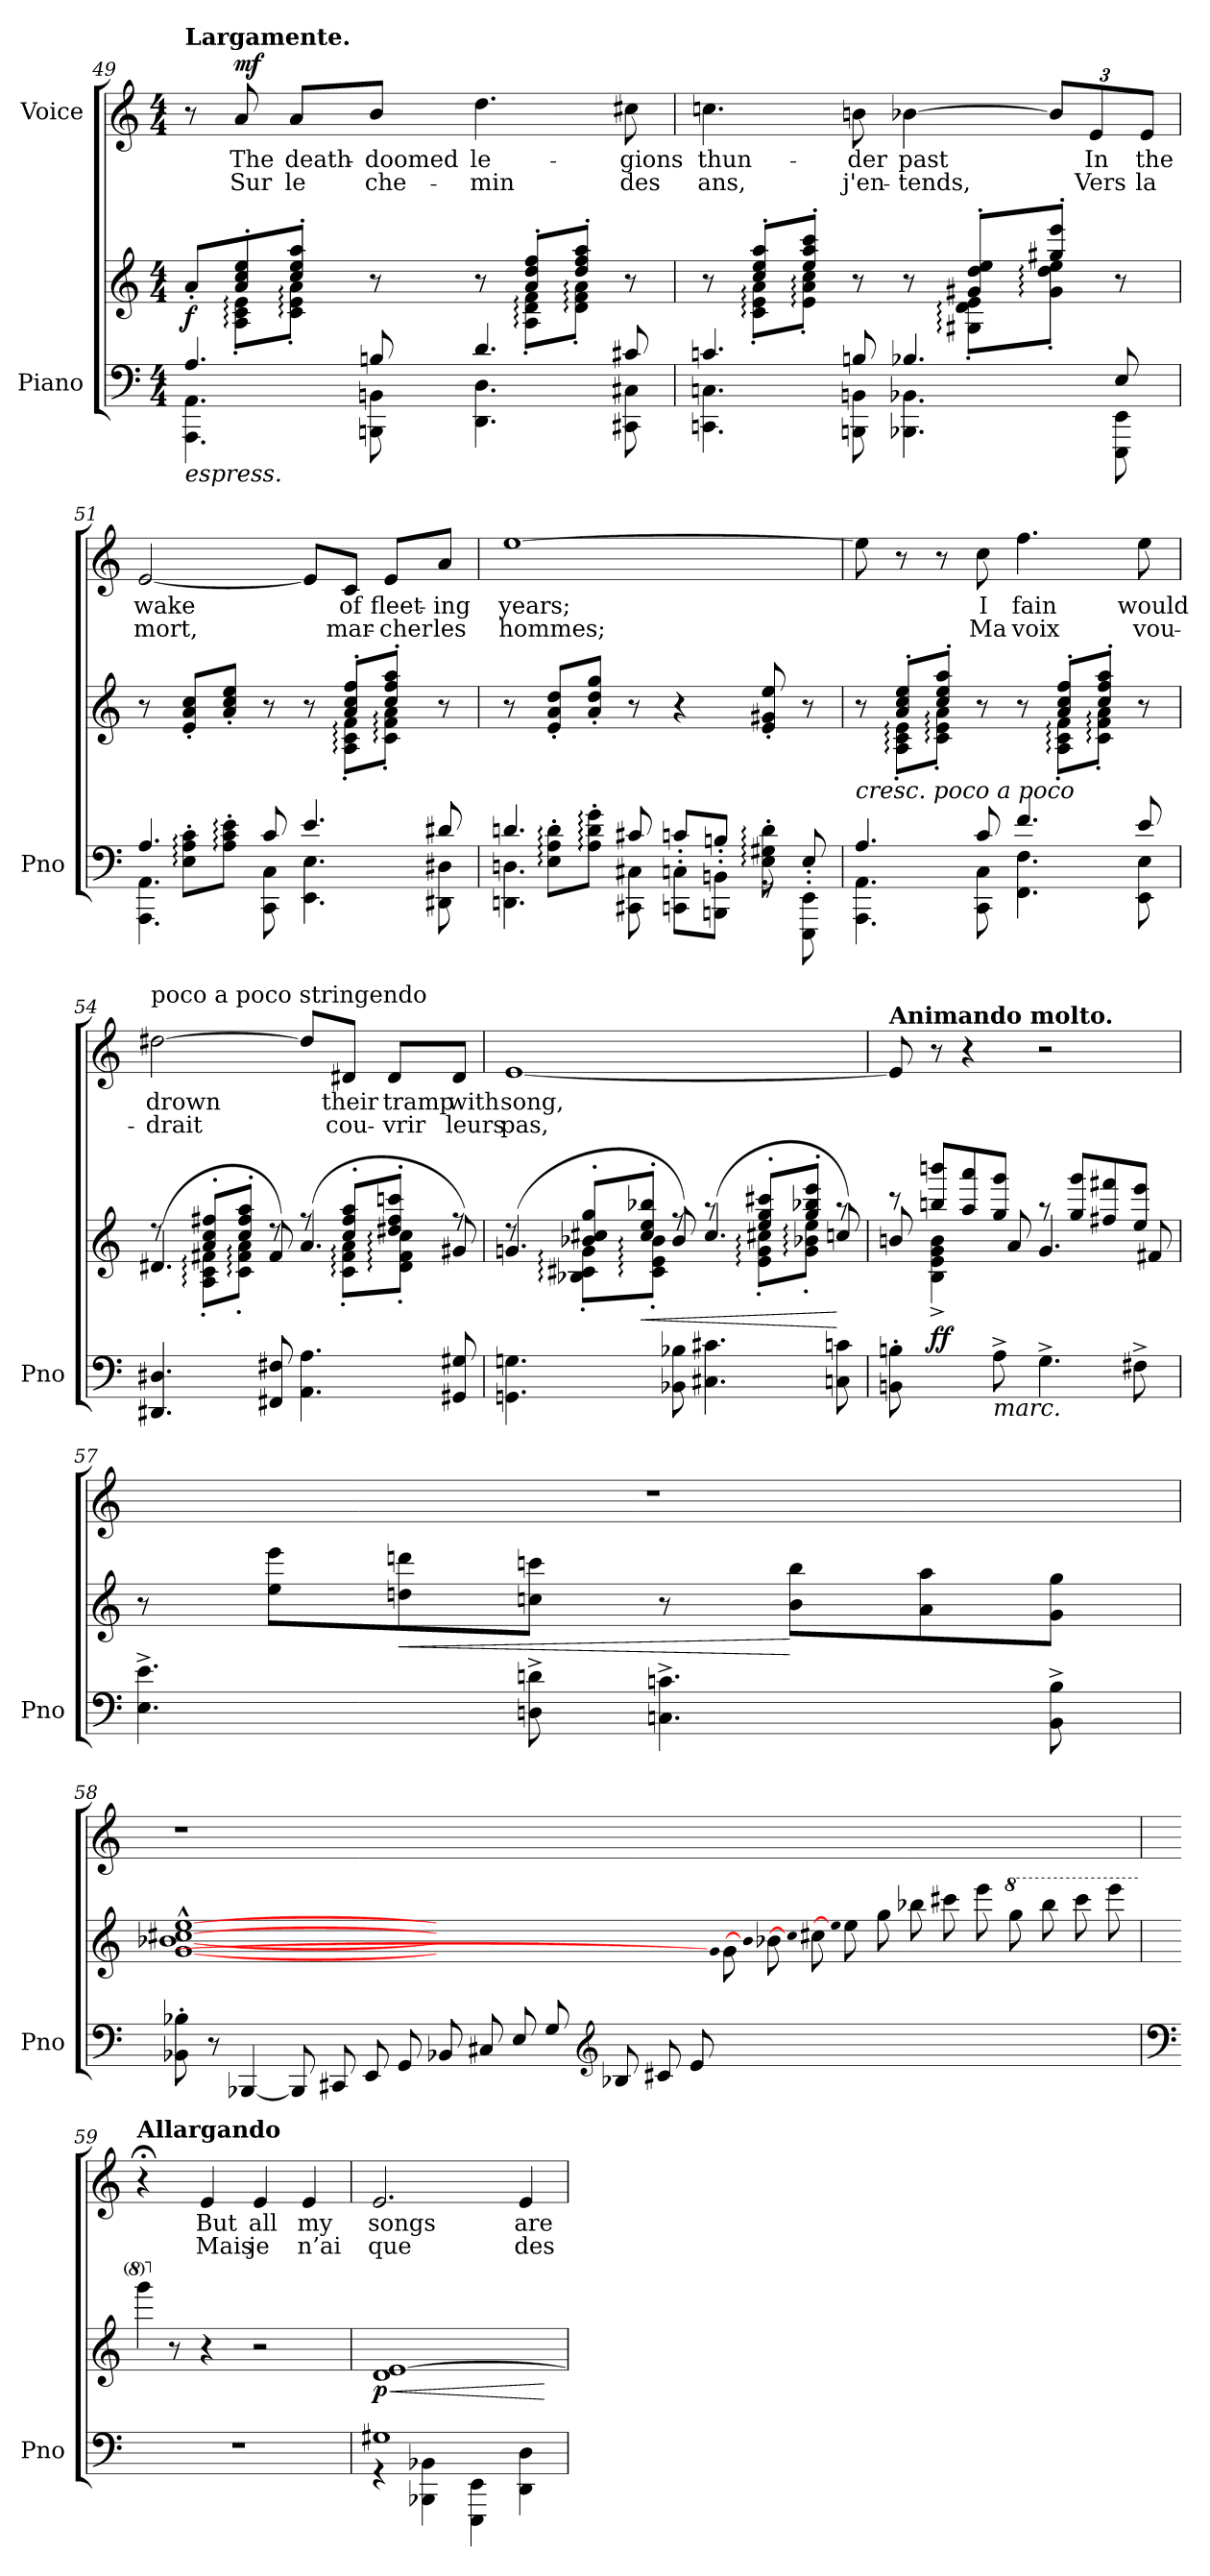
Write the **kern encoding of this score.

**kern	**kern	**dynam	**kern	**text	**text	**dynam
*part2	*part2	*part2	*part1	*part1	*part1	*part1
*staff3	*staff2	*staff2/3	*staff1	*staff1	*staff1	*staff1
*I"Piano	*	*	*I"Voice	*	*	*
*I'Pno	*	*	*	*	*	*
!!LO:PB:g=z
*clefF4	*clefG2	*	*clefG2	*	*	*
*k[]	*k[]	*	*k[]	*	*	*
*M4/4	*M4/4	*	*M4/4	*	*	*
=49	=49	=49	=49	=49	=49	=49
*^	*^	*	*	*	*	*
!	!	!	!	!	!LO:TX:a:B:t=Largamente.	!	!	!
!LO:TX:b:i:t=espress.	!	!	!	!	!	!	!	!
!	!	!	!	!LO:DY:b	!	!	!	!
4.A/	4.AAA\ 4.AA\	8a'>/L	8ryy	f	8r	.	.	.
!	!	!	!	!	!	!LO:LY:b	!LO:LY:b	!LO:DY:a
.	.	8a/' 8cc/' 8ee/'	8A\::' 8c\::' 8e\::'L	.	8a/	The	Sur	mf
!	!	!	!	!	!	!LO:LY:b	!LO:LY:b	!
.	.	8cc/' 8ee/' 8aa/'J	8c\::' 8e\::' 8a\::'J	.	8a/L	death-	le	.
!	!	!	!	!	!	!LO:LY:b	!LO:LY:b	!
8Bn/	8BBBn\ 8BBn\	8r	4ryy	.	8b/J	-doomed	che-	.
!	!	!	!	!	!	!LO:LY:b	!LO:LY:b	!
4.d/	4.DD\ 4.D\	8r	.	.	4.dd\	le-	-min	.
.	.	8a/' 8dd/' 8ff/'L	8A\::' 8d\::' 8f\::'L	.	.	.	.	.
.	.	8dd/' 8ff/' 8aa/'J	8d\::' 8f\::' 8a\::'J	.	.	.	.	.
!	!	!	!	!	!	!LO:LY:b	!LO:LY:b	!
8c#X/	8CC#X\ 8C#X\	8r	8ryy	.	8cc#X\	-gions	des	.
=50	=50	=50	=50	=50	=50	=50	=50	=50
!	!	!	!	!	!	!LO:LY:b	!LO:LY:b	!
4.cn/	4.CCn\ 4.Cn\	8r	8ryy	.	4.ccn\	thun-	ans,	.
.	.	8cc/' 8ee/' 8aa/'L	8c\::' 8e\::' 8a\::'L	.	.	.	.	.
.	.	8ee/' 8aa/' 8ccc/'J	8e\::' 8a\::' 8cc\::'J	.	.	.	.	.
!	!	!	!	!	!	!LO:LY:b	!LO:LY:b	!
8Bn/	8BBBn\ 8BBn\	8r	4ryy	.	8bn\	-der	j'en-	.
!	!	!	!	!	!	!LO:LY:b	!LO:LY:b	!
4.B-X/	4.BBB-X\ 4.BB-X\	8r	.	.	[4b-X\	past	-tends,	.
.	.	8g#X/' 8dd/' 8ee/'L	8G#X\::' 8d\::' 8e\::'L	.	.	.	.	.
.	.	8gg#X/' 8eee/'J	8g#\::' 8dd\::' 8ee\::'J	.	12b-/L]	.	.	.
!	!	!	!	!	!	!LO:LY:b	!LO:LY:b	!
.	.	.	.	.	12e/	In	Vers	.
8E/	8EEE\ 8EE\	8r	8ryy	.	.	.	.	.
!	!	!	!	!	!	!LO:LY:b	!LO:LY:b	!
.	.	.	.	.	12e/J	the	la	.
=51	=51	=51	=51	=51	=51	=51	=51	=51
*	*^	*	*	*	*	*	*	*
!	!	!	!	!	!	!	!LO:LY:b	!LO:LY:b	!
8ryy	4.A/	4.AAA\ 4.AA\	8r	8ryy	.	[2e/	wake	mort,	.
*	*	*	*v	*v	*	*	*	*	*
8E\::' 8A\::' 8c\::'L	.	.	8e/' 8a/' 8cc/'L	.	.	.	.	.
8A\::' 8c\::' 8e\::'J	.	.	8a/' 8cc/' 8ee/'J	.	.	.	.	.
2ryy	8c/	8CC\ 8C\	8r	.	.	.	.	.
.	4.e/	4.EE\ 4.E\	8r	.	8e/L]	.	.	.
*	*	*	*^	*	*	*	*	*
!	!	!	!	!	!	!	!LO:LY:b	!LO:LY:b	!
.	.	.	8a/' 8cc/' 8ff/'L	8A\::' 8c\::' 8f\::'L	.	8c/J	of	mar-	.
!	!	!	!	!	!	!	!LO:LY:b	!LO:LY:b	!
.	.	.	8cc/' 8ff/' 8aa/'J	8c\::' 8f\::' 8a\::'J	.	8e/L	fleet-	-cher	.
!	!	!	!	!	!	!	!LO:LY:b	!LO:LY:b	!
8ryy	8d#X/	8DD#X\ 8D#X\	8r	8ryy	.	8a/J	-ing	les	.
!!LO:LB:g=z
=52	=52	=52	=52	=52	=52	=52	=52	=52	=52
!	!	!	!	!	!	!	!LO:LY:b	!LO:LY:b	!
*	*	*	*v	*v	*	*	*	*	*
8ryy	4.dn/	4.DDn\ 4.Dn\	8r	.	[1ee	years;	hommes;	.
8E\::' 8A\::' 8d\::'L	.	.	8e/' 8a/' 8dd/'L	.	.	.	.	.
8A\::' 8d\::' 8g\::'J	.	.	8a/' 8dd/' 8gg/'J	.	.	.	.	.
4.ryy	8c#X/	8CC#X\ 8C#X\	8r	.	.	.	.	.
.	8cn'/L	8CCn\' 8Cn\'L	4r	.	.	.	.	.
.	8Bn'/J	8BBBn\' 8BBn\'J	.	.	.	.	.	.
8E\::' 8G#X\::' 8d\::'	8r	8ryy	8e/' 8g#X/' 8ee/'	.	.	.	.	.
8ryy	8E'/	8EEE\' 8EE\'	8r	.	.	.	.	.
=53	=53	=53	=53	=53	=53	=53	=53	=53
*	*	*	*^	*	*	*	*	*
!	!	!	!LO:TX:b:i:t=cresc. poco a poco	!	!	!	!	!	!
*	*v	*v	*	*	*	*	*	*	*
4.A/	4.AAA\ 4.AA\	8r	8ryy	.	8ee\]	.	.	.
.	.	8a/' 8cc/' 8ee/'L	8A\::' 8c\::' 8e\::'L	.	8r	.	.	.
.	.	8cc' 8ee' 8aa'J	8c\::' 8e\::' 8a\::'J	.	8r	.	.	.
!	!	!	!	!	!	!LO:LY:b	!LO:LY:b	!
8c/	8CC\ 8C\	8r	4ryy	.	8cc\	I	Ma	.
!	!	!	!	!	!	!LO:LY:b	!LO:LY:b	!
4.f/	4.FF\ 4.F\	8r	.	.	4.ff\	fain	voix	.
.	.	8a/' 8cc/' 8ff/'L	8A\::' 8c\::' 8f\::'L	.	.	.	.	.
.	.	8cc/' 8ff/' 8aa/'J	8c\::' 8f\::' 8a\::'J	.	.	.	.	.
!	!	!	!	!	!	!LO:LY:b	!LO:LY:b	!
8e/	8EE\ 8E\	8r	8ryy	.	8ee\	would	vou-	.
=54	=54	=54	=54	=54	=54	=54	=54	=54
*	*	*	*^	*	*	*	*	*
!	!	!	!	!	!	!LO:TX:a:t=poco a poco stringendo	!	!	!
!	!	!	!	!	!	!	!LO:LY:b	!LO:LY:b	!
*v	*v	*	*	*	*	*	*	*	*
4.DD#X/ 4.D#X/	8r	8ryy	(<4.d#X/	.	[2dd#X\	drown	-drait	.
.	8a/' 8cc/' 8ff#X/'L	8A\::' 8c\::' 8f#X\::'L	.	.	.	.	.	.
.	8cc/' 8ff#/' 8aa/'J	8c\::' 8f#\::' 8a\::'J	.	.	.	.	.	.
8FF#X/ 8F#X/	8r	4ryy	8f#/)	.	.	.	.	.
4.AA\ 4.A\	8r	.	(<4.a/	.	8dd#/L]	.	.	.
!	!	!	!	!	!	!LO:LY:b	!LO:LY:b	!
.	8cc/' 8ff#/' 8aa/'L	8c\::' 8f#\::' 8a\::'L	.	.	8d#X/J	their	cou-	.
!	!	!	!	!	!	!LO:LY:b	!LO:LY:b	!
.	8dd#X/' 8ff#/' 8cccn/'J	8d#\::' 8f#\::' 8cc\::'J	.	.	8d#/L	tramp	-vrir	.
!	!	!	!	!	!	!LO:LY:b	!LO:LY:b	!
8GG#X/ 8G#X/	8r	8ryy	8g#X/)	.	8d#/J	with	leurs	.
!!LO:LB:g=z
=55	=55	=55	=55	=55	=55	=55	=55	=55
!	!	!	!	!	!	!LO:LY:b	!LO:LY:b	!
4.GGn\ 4.Gn\	8r	8ryy	(<4.gn/	.	[1e	song,	pas,	.
.	8b-X/' 8cc#X/' 8gg/'L	8B-X\::' 8c#X\::' 8g\::'L	.	.	.	.	.	.
!	!	!	!	!LO:HP:b	!	!	!	!
.	8cc#/' 8ee/' 8bb-X/'J	8c#\::' 8e\::' 8b-\::'J	.	<	.	.	.	.
8BB-X\ 8B-X\	8r	4ryy	8b-/)	.	.	.	.	.
4.C#X\ 4.c#X\	8r	.	(<4.cc#/	.	.	.	.	.
.	8ee/' 8gg/' 8ccc#X/'L	8e\::' 8g\::' 8cc#X\::'L	.	.	.	.	.	.
.	8gg/' 8bb-X/' 8eee/'J	8g\::' 8b-X\::' 8ee\::'J	.	.	.	.	.	.
8Cn\ 8cn\	8r	8ryy	8ccn/)	[	.	.	.	.
=56	=56	=56	=56	=56	=56	=56	=56	=56
!	!	!	!	!	!LO:TX:a:B:t=Animando molto.	!	!	!
*	*	*v	*v	*	*	*	*	*
8BBn\' 8Bn\'	8r	8bn/	.	8e/]	.	.	.
!	!	!	!LO:DY:a=2	!	!	!	!
4ryy	8bbn/ 8bbbn/L	4B\^< 4e\^< 4g\^< 4b\^<	ff	8r	.	.	.
.	8aa/ 8aaa/	.	.	4r	.	.	.
!LO:TX:b:i:t=marc.	!	!	!	!	!	!	!
8A^\	8gg/ 8ggg/J	8a/	.	.	.	.	.
4.G^\	8r	4.g/	.	2r	.	.	.
.	8gg/ 8ggg/L	.	.	.	.	.	.
.	8ff#X/ 8fff#X/	.	.	.	.	.	.
8F#X^\	8ee/ 8eee/J	8f#X/	.	.	.	.	.
*	*v	*v	*	*	*	*	*
=57	=57	=57	=57	=57	=57	=57
4.E\^ 4.e\^	8r	.	1r	.	.	.
.	8ee\ 8eee\L	.	.	.	.	.
!	!	!LO:HP:b	!	!	!	!
.	8ddn\ 8dddn\	<	.	.	.	.
8Dn\^ 8dn\^	8ccn\ 8cccn\J	.	.	.	.	.
4.Cn\^ 4.cn\^	8r	.	.	.	.	.
.	8b\ 8bb\L	[	.	.	.	.
.	8a\ 8aa\	.	.	.	.	.
8BB\^ 8B\^	8g\ 8gg\J	.	.	.	.	.
!!LO:PB:g=z
=58	=58	=58	=58	=58	=58	=58
*	*^	*	*	*	*	*
!	!	!	!LO:DY:b	!	!	!	!
!	!	!	!LO:DY:n=1:b	!	!	!	!
8BB-X\' 8B-X\'	[1g^^ [1b-X^^ [1cc#X^^ [1ee^^	1...ryy	other-dynamics other-dynamics	1r	.	.	.
8r	.	.	.	.	.	.	.
[4BBB-X/	.	.	.	.	.	.	.
(8BBB-/L]	.	.	.	.	.	.	.
8CC#X/	.	.	.	.	.	.	.
8EE/	.	.	.	.	.	.	.
8GG/	.	.	.	.	.	.	.
8BB-X/	0ryy	.	.	0ryy	.	.	.
8C#X/	.	.	.	.	.	.	.
8E/	.	.	.	.	.	.	.
8G/	.	.	.	.	.	.	.
*clefG2	*	*	*	*	*	*	*
8B-X/	.	.	.	.	.	.	.
8c#X/	.	.	.	.	.	.	.
8e/	.	.	.	.	.	.	.
.	.	qg]	.	.	.	.	.
1.ryy	.	8g\	.	.	.	.	.
.	.	qb-]	.	.	.	.	.
.	.	8b-X\	.	.	.	.	.
.	.	qcc#]	.	.	.	.	.
.	.	8cc#X\	.	.	.	.	.
.	.	qee]	.	.	.	.	.
.	.	8ee\	.	.	.	.	.
.	.	8gg\	.	.	.	.	.
.	.	8bb-X\	.	.	.	.	.
.	.	8ccc#X\	.	.	.	.	.
.	.	8eee\	.	.	.	.	.
*	*8va	*	*	*	*	*	*
.	.	8ggg\	.	.	.	.	.
.	4.ryy	8bbb-\	.	4.ryy	.	.	.
.	.	8cccc#\	.	.	.	.	.
.	.	8eeee\	.	.	.	.	.
=59	=59	=59	=59	=59	=59	=59	=59
*clefF4	*	*	*	*	*	*	*
*^	*	*	*	*	*	*	*
!	!	!	!	!	!LO:TX:a:B:t=Allargando	!	!	!
8ryy	1r	8ryy	8gggg\J)	.	4r;<	.	.	.
*	*	*X8va	*	*	*	*	*	*
2..ryy	.	8r	2..ryy	.	.	.	.	.
!	!	!	!	!	!	!LO:LY:b	!LO:LY:b	!LO:DY:a
!	!	!	!	!	!	!	!	!LO:DY:n=1:a
.	.	4r	.	.	4e/	But	Mais	mp other-dynamics
!	!	!	!	!	!	!LO:LY:b	!LO:LY:b	!
.	.	2r	.	.	4e/	all	je	.
!	!	!	!	!	!	!LO:LY:b	!LO:LY:b	!
.	.	.	.	.	4e/	my	n’ai	.
*	*	*v	*v	*	*	*	*	*
=60	=60	=60	=60	=60	=60	=60	=60
!	!	!	!LO:HP:b	!	!LO:LY:b	!LO:LY:b	!
!	!	!	!LO:DY:n=1:b	!	!	!	!
1G#X	4r	1d [1e	< p	2.e/	songs	que	.
.	4BBB-X\ 4BB-X\	.	.	.	.	.	.
.	4EEE\ 4EE\	.	.	.	.	.	.
!	!	!	!	!	!LO:LY:b	!LO:LY:b	!
.	4DD\ 4D\	.	.	4e/	are	des	.
*v	*v	*	*	*	*	*	*
.	.	[	.	.	.	.
=	=	=	=	=	=	=
*-	*-	*-	*-	*-	*-	*-
